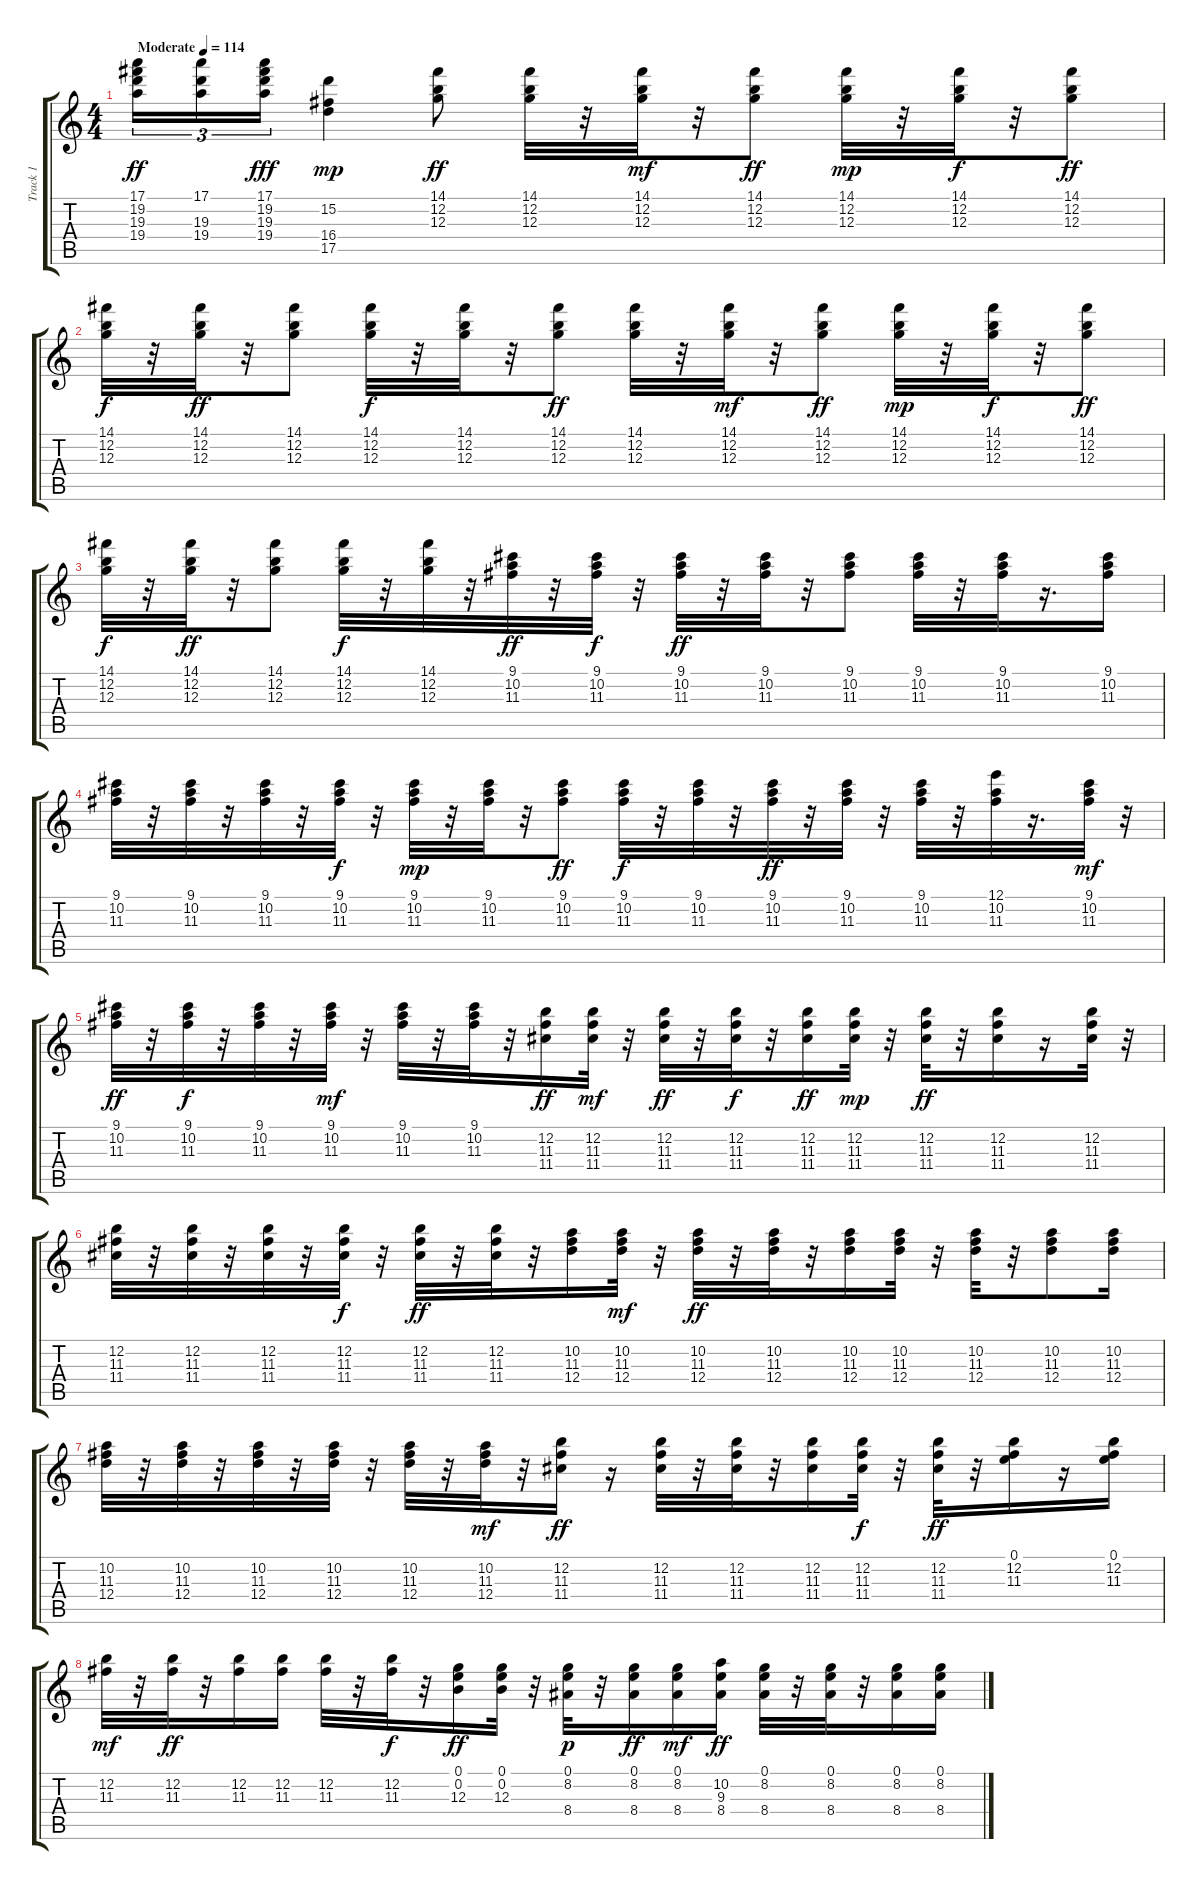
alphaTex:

\track ("Track 1" "Track 1") {instrument overdrivenguitar}
\staff {score tabs}
\tuning (E4 B3 G3 D3 A2 E2) {hide}
\ts (4 4)
\tempo (114 "Moderate")
\clef g2
\ks c
(17.1 19.2 19.3 19.4).16{tu (3 2) dy ff instrument overdrivenguitar} (17.1 19.3 19.4).16{tu (3 2) volume 15} (17.1 19.2 19.3 19.4).16{tu (3 2) dy fff volume 11} (15.2 16.4 17.5).4{dy mp volume 13} (14.1 12.2 12.3).8{dy ff volume 9} (14.1 12.2 12.3).32 r.32 (14.1 12.2 12.3).32{dy mf} r.32 (14.1 12.2 12.3).8{dy ff} (14.1 12.2 12.3).32{dy mp} r.32 (14.1 12.2 12.3).32{dy f} r.32 (14.1 12.2 12.3).8{dy ff} |
(14.1 12.2 12.3).32{dy f} r.32 (14.1 12.2 12.3).32{dy ff} r.32 (14.1 12.2 12.3).8 (14.1 12.2 12.3).32{dy f} r.32 (14.1 12.2 12.3).32 r.32 (14.1 12.2 12.3).8{dy ff} (14.1 12.2 12.3).32 r.32 (14.1 12.2 12.3).32{dy mf} r.32 (14.1 12.2 12.3).8{dy ff} (14.1 12.2 12.3).32{dy mp} r.32 (14.1 12.2 12.3).32{dy f} r.32 (14.1 12.2 12.3).8{dy ff} |
(14.1 12.2 12.3).32{dy f} r.32 (14.1 12.2 12.3).32{dy ff} r.32 (14.1 12.2 12.3).8 (14.1 12.2 12.3).32{dy f} r.32 (14.1 12.2 12.3).32 r.32 (9.1 10.2 11.3).32{dy ff} r.32 (9.1 10.2 11.3).32{dy f} r.32 (9.1 10.2 11.3).32{dy ff} r.32 (9.1 10.2 11.3).32 r.32 (9.1 10.2 11.3).8 (9.1 10.2 11.3).32 r.32 (9.1 10.2 11.3).32 r.16{d} (9.1 10.2 11.3).16 |
(9.1 10.2 11.3).32 r.32 (9.1 10.2 11.3).32 r.32 (9.1 10.2 11.3).32 r.32 (9.1 10.2 11.3).32{dy f} r.32 (9.1 10.2 11.3).32{dy mp} r.32 (9.1 10.2 11.3).32 r.32 (9.1 10.2 11.3).8{dy ff} (9.1 10.2 11.3).32{dy f} r.32 (9.1 10.2 11.3).32 r.32 (9.1 10.2 11.3).32{dy ff} r.32 (9.1 10.2 11.3).32 r.32 (9.1 10.2 11.3).32 r.32 (12.1 10.2 11.3).32 r.16{d} (9.1 10.2 11.3).32{dy mf} r.32 |
(9.1 10.2 11.3).32{dy ff} r.32 (9.1 10.2 11.3).32{dy f} r.32 (9.1 10.2 11.3).32 r.32 (9.1 10.2 11.3).32{dy mf} r.32 (9.1 10.2 11.3).32 r.32 (9.1 10.2 11.3).32 r.32 (12.2 11.3 11.4).16{dy ff} (12.2 11.3 11.4).32{dy mf} r.32 (12.2 11.3 11.4).32{dy ff} r.32 (12.2 11.3 11.4).32{dy f} r.32 (12.2 11.3 11.4).16{dy ff} (12.2 11.3 11.4).32{dy mp} r.32 (12.2 11.3 11.4).32{dy ff} r.32 (12.2 11.3 11.4).16 r.16 (12.2 11.3 11.4).32 r.32 |
(12.2 11.3 11.4).32 r.32 (12.2 11.3 11.4).32 r.32 (12.2 11.3 11.4).32 r.32 (12.2 11.3 11.4).32{dy f} r.32 (12.2 11.3 11.4).32{dy ff} r.32 (12.2 11.3 11.4).32 r.32 (10.2 11.3 12.4).16 (10.2 11.3 12.4).32{dy mf} r.32 (10.2 11.3 12.4).32{dy ff} r.32 (10.2 11.3 12.4).32 r.32 (10.2 11.3 12.4).16 (10.2 11.3 12.4).32 r.32 (10.2 11.3 12.4).32 r.32 (10.2 11.3 12.4).8 (10.2 11.3 12.4).16 |
(10.2 11.3 12.4).32 r.32 (10.2 11.3 12.4).32 r.32 (10.2 11.3 12.4).32 r.32 (10.2 11.3 12.4).32 r.32 (10.2 11.3 12.4).32 r.32 (10.2 11.3 12.4).32{dy mf} r.32 (12.2 11.3 11.4).16{dy ff} r.16 (12.2 11.3 11.4).32 r.32 (12.2 11.3 11.4).32 r.32 (12.2 11.3 11.4).16 (12.2 11.3 11.4).32{dy f} r.32 (12.2 11.3 11.4).32{dy ff} r.32 (0.1 12.2 11.3).16 r.16 (0.1 12.2 11.3).16 |
(12.2 11.3).32{dy mf} r.32 (12.2 11.3).32{dy ff} r.32 (12.2 11.3).16 (12.2 11.3).16 (12.2 11.3).32 r.32 (12.2 11.3).32{dy f} r.32 (0.1 0.2 12.3).16{dy ff} (0.1 0.2 12.3).32 r.32 (0.1 8.2 8.4).32{dy p} r.32 (0.1 8.2 8.4).16{dy ff} (0.1 8.2 8.4).16{dy mf} (10.2 9.3 8.4).16{dy ff} (0.1 8.2 8.4).32 r.32 (0.1 8.2 8.4).32 r.32 (0.1 8.2 8.4).16 (0.1 8.2 8.4).16
